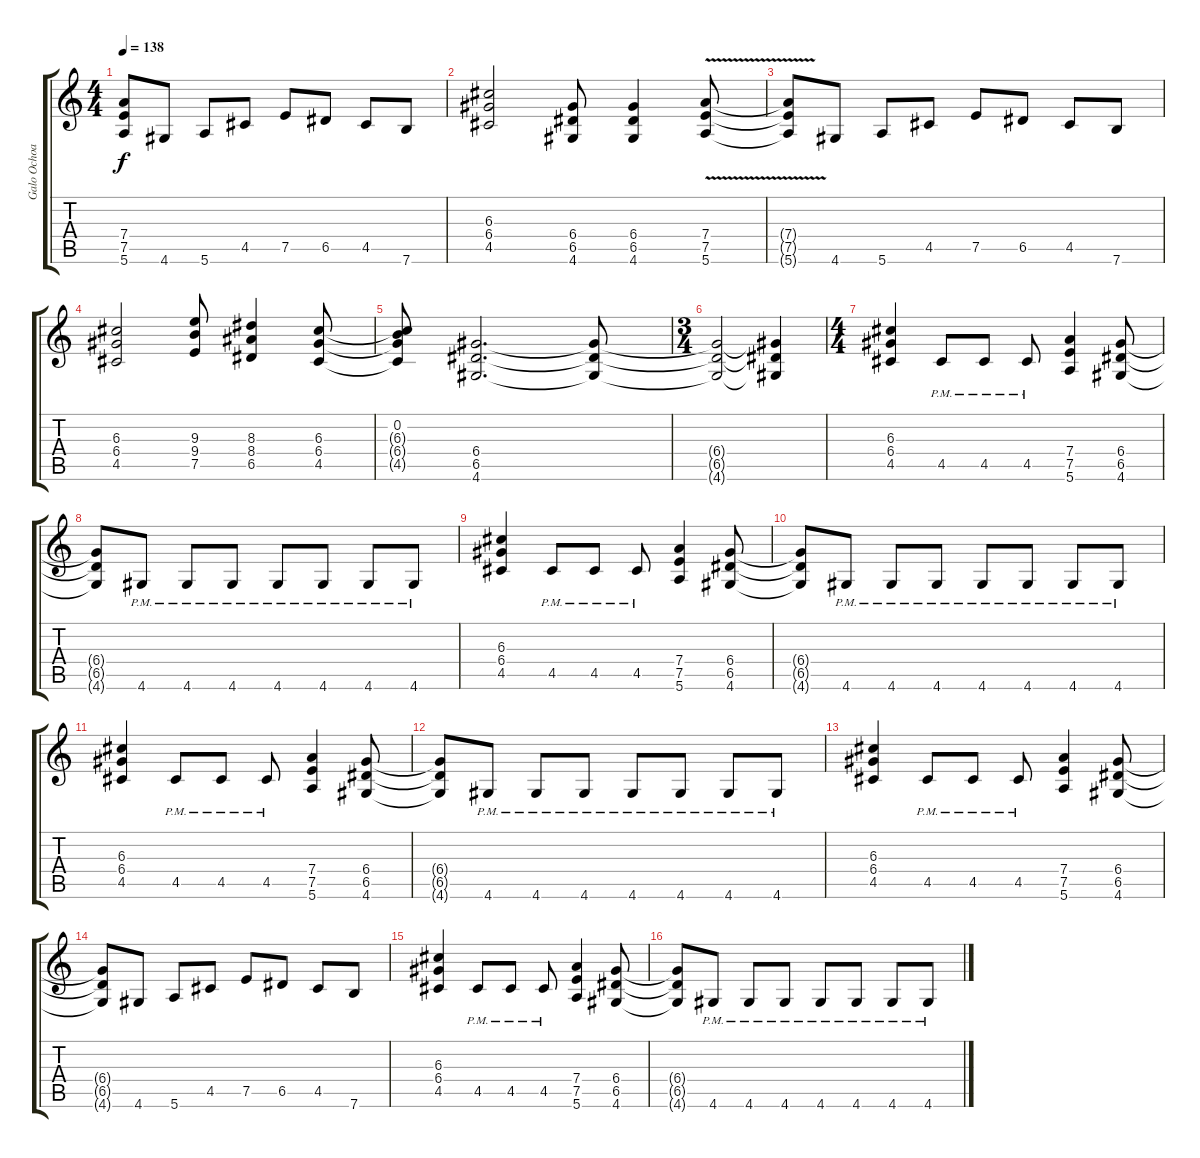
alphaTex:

\track ("Galo Ochoa" "Galo Ochoa") {instrument overdrivenguitar}
\staff {score tabs}
\tuning (E4 B3 G3 D3 A2 E2) {hide}
\ts (4 4)
\tempo 138
\clef g2
\ks c
(7.4{t} 7.5{t} 5.6{t}).8{dy f} 4.6.8{volume 16} 5.6.8 4.5.8 7.5.8 6.5.8 4.5.8 7.6.8 |
(6.3 6.4 4.5).2 (6.4 6.5 4.6).8 (6.4 6.5 4.6).4 (7.4{v} 7.5{v} 5.6{v}).8 |
(7.4{t} 7.5{t} 5.6{t}).8 4.6.8{volume 16} 5.6.8 4.5.8 7.5.8 6.5.8 4.5.8 7.6.8 |
(6.3 6.4 4.5).2{volume 13} (9.3 9.4 7.5).8 (8.3 8.4 6.5).4 (6.3 6.4 4.5).8 |
(0.2 6.3{t} 6.4{t} 4.5{t}).8 (6.4 6.5 4.6).2{d} (6.4{t} 6.5{t} 4.6{t}).8 |
\ts (3 4)
(6.4{t} 6.5{t} 4.6{t}).2 (6.4{t} 6.5{t} 4.6{t}).4 |
\ts (4 4)
(6.3 6.4 4.5).4{volume 13} 4.5{pm}.8 4.5{pm}.8 4.5{pm}.8 (7.4 7.5 5.6).4 (6.4 6.5 4.6).8 |
(6.4{t} 6.5{t} 4.6{t}).8 4.6{pm}.8 4.6{pm}.8 4.6{pm}.8 4.6{pm}.8 4.6{pm}.8 4.6{pm}.8 4.6{pm}.8 |
(6.3 6.4 4.5).4{volume 13} 4.5{pm}.8 4.5{pm}.8 4.5{pm}.8 (7.4 7.5 5.6).4 (6.4 6.5 4.6).8 |
(6.4{t} 6.5{t} 4.6{t}).8 4.6{pm}.8 4.6{pm}.8 4.6{pm}.8 4.6{pm}.8 4.6{pm}.8 4.6{pm}.8 4.6{pm}.8 |
(6.3 6.4 4.5).4{volume 13} 4.5{pm}.8 4.5{pm}.8 4.5{pm}.8 (7.4 7.5 5.6).4 (6.4 6.5 4.6).8 |
(6.4{t} 6.5{t} 4.6{t}).8 4.6{pm}.8 4.6{pm}.8 4.6{pm}.8 4.6{pm}.8 4.6{pm}.8 4.6{pm}.8 4.6{pm}.8 |
(6.3 6.4 4.5).4{volume 13} 4.5{pm}.8 4.5{pm}.8 4.5{pm}.8 (7.4 7.5 5.6).4 (6.4 6.5 4.6).8 |
(6.4{t} 6.5{t} 4.6{t}).8 4.6.8{volume 16} 5.6.8 4.5.8 7.5.8 6.5.8 4.5.8 7.6.8 |
(6.3 6.4 4.5).4{volume 13} 4.5{pm}.8 4.5{pm}.8 4.5{pm}.8 (7.4 7.5 5.6).4 (6.4 6.5 4.6).8 |
(6.4{t} 6.5{t} 4.6{t}).8 4.6{pm}.8 4.6{pm}.8 4.6{pm}.8 4.6{pm}.8 4.6{pm}.8 4.6{pm}.8 4.6{pm}.8
